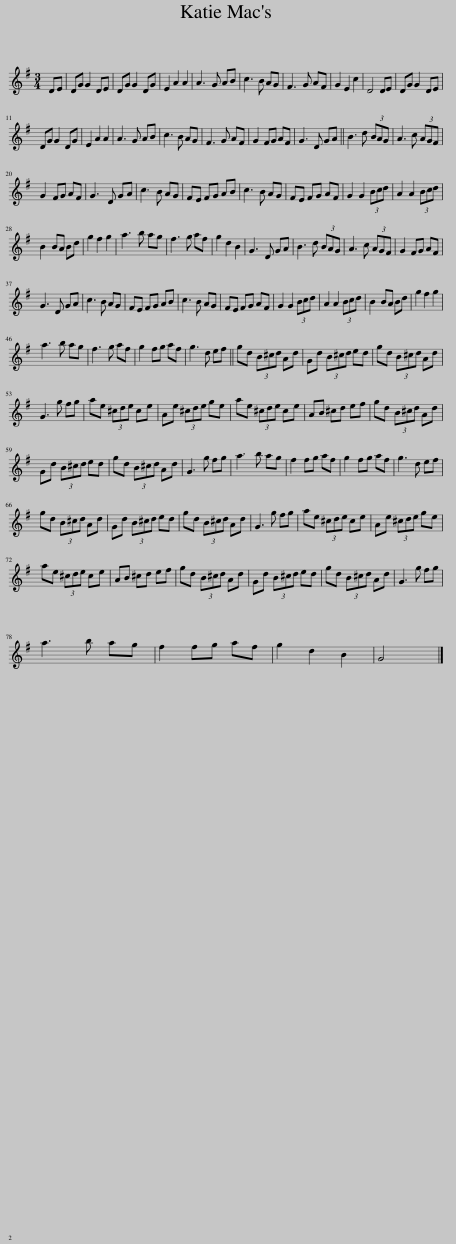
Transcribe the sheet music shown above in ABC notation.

X:1
L:1/8
M:3/4
I:linebreak $
K:G
V:1 treble
V:1
 DE | DG G2 DE | DG G2 DG | E2 A2 A2 | A3 G AB | %5
 c3 B AG | F3 G AF | G2 E2 c2 | D4 DE | DG G2 DE |$ %10
 DG G2 DG | E2 A2 A2 | A3 G AB | c3 B AG | F3 G AF | %15
 G2 FG AF | G3 D GA || B3 d (3BAG | A3 c (3AGF |$ G2 FG AF | %20
 G3 D GA | c3 B AG | FE FG AB | c3 B AG | FE FG AF | %25
 G2 G2 (3Bcd | A2 A2 (3Bcd |$ B2 BA Bd | g2 f2 g2 | a3 b ag | %30
 f3 g af | g2 d2 B2 | G3 D GA | B3 d (3BAG | A3 c (3AGF | %35
 G2 FG AF |$ G3 D GA | c3 B AG | FE FG AB | c3 B AG | %40
 FE FG AF | G2 G2 (3Bcd | A2 A2 (3Bcd | B2 BA Bd | g2 f2 g2 |$ %45
 a3 b ag | f3 g af | g2 fg af | g3 d ef || gd (3B^cd Ad | %50
 Gd (3B^cd ed | gd (3B^cd Ad |$ G3 g fg | ae (3^cde ce | Ae (3^cde ge | %55
 ae (3^cde ce | AB ^cd ef | gd (3B^cd Ad |$ Gd (3B^cd ed | gd (3B^cd Ad | %60
 G3 g fg | a3 b ag | f2 fg af | g2 fg af | g3 d ef |$ %65
 gd (3B^cd Ad | Gd (3B^cd ed | gd (3B^cd Ad | G3 g fg | ae (3^cde ce | %70
 Ae (3^cde ge |$ ae (3^cde ce | AB ^cd ef | gd (3B^cd Ad | Gd (3B^cd ed | %75
 gd (3B^cd Ad | G3 g fg |$ a3 b ag | f2 fg af | g2 d2 B2 | %80
 G4 |] %81
